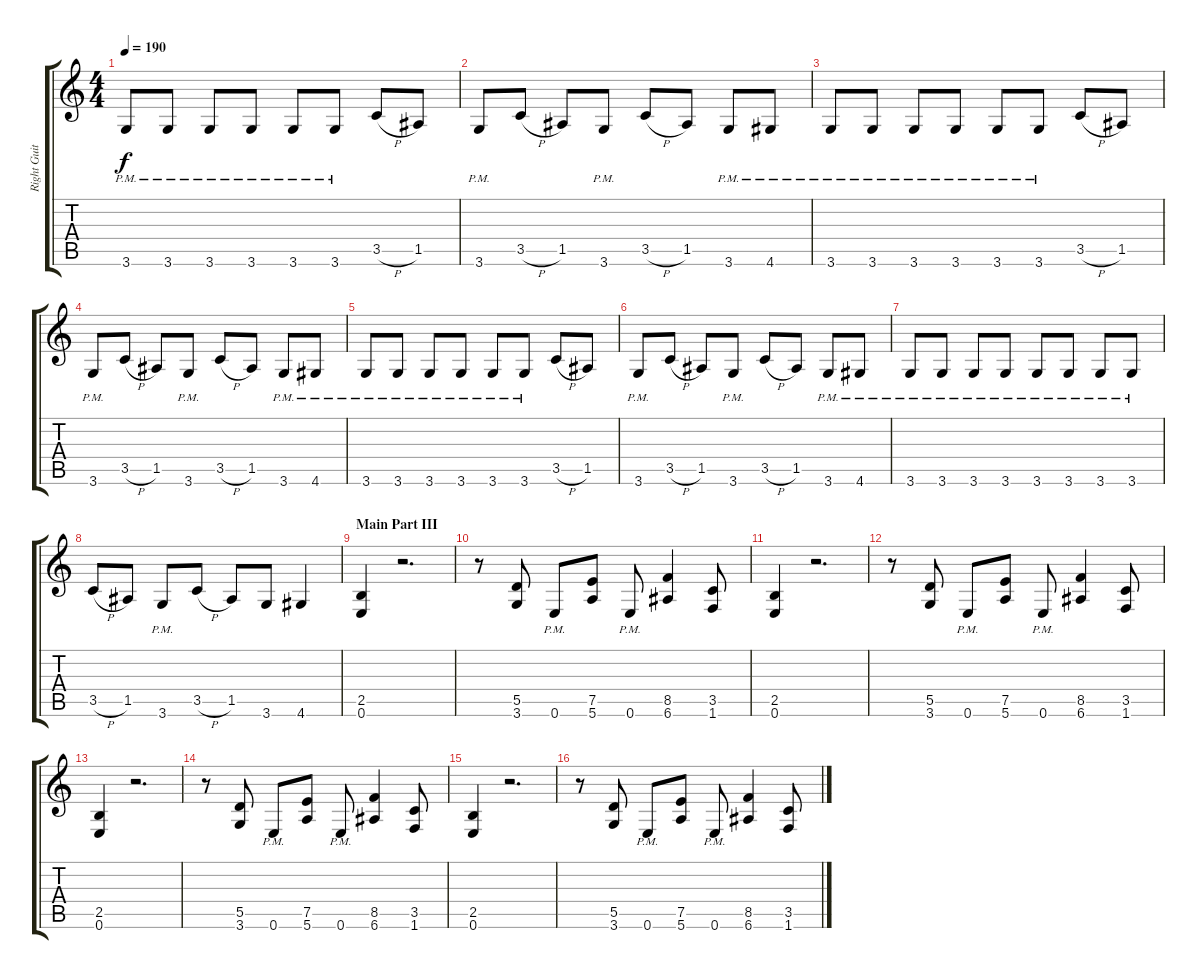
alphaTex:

\track ("Right Guitar" "Right Guit") {instrument distortionguitar}
\staff {score tabs}
\tuning (E4 B3 G3 D3 A2 E2) {hide}
\ts (4 4)
\tempo 190
\clef g2
\ks c
3.6{pm}.8{dy f} 3.6{pm}.8 3.6{pm}.8 3.6{pm}.8 3.6{pm}.8 3.6{pm}.8 3.5{h}.8 1.5.8 |
3.6{pm}.8 3.5{h}.8 1.5.8 3.6{pm}.8 3.5{h}.8 1.5.8 3.6{pm}.8 4.6{pm}.8 |
3.6{pm}.8 3.6{pm}.8 3.6{pm}.8 3.6{pm}.8 3.6{pm}.8 3.6{pm}.8 3.5{h}.8 1.5.8 |
3.6{pm}.8 3.5{h}.8 1.5.8 3.6{pm}.8 3.5{h}.8 1.5.8 3.6{pm}.8 4.6{pm}.8 |
3.6{pm}.8 3.6{pm}.8 3.6{pm}.8 3.6{pm}.8 3.6{pm}.8 3.6{pm}.8 3.5{h}.8 1.5.8 |
3.6{pm}.8 3.5{h}.8 1.5.8 3.6{pm}.8 3.5{h}.8 1.5.8 3.6{pm}.8 4.6{pm}.8 |
3.6{pm}.8 3.6{pm}.8 3.6{pm}.8 3.6{pm}.8 3.6{pm}.8 3.6{pm}.8 3.6{pm}.8 3.6{pm}.8 |
3.5{h}.8 1.5.8 3.6{pm}.8 3.5{h}.8 1.5.8 3.6.8 4.6.4 |
\section ("" "Main Part III")
(2.5 0.6).4 r.2{d} |
r.8 (5.5 3.6).8 0.6{pm}.8 (7.5 5.6).8 0.6{pm}.8 (8.5 6.6).4 (3.5 1.6).8 |
(2.5 0.6).4 r.2{d} |
r.8 (5.5 3.6).8 0.6{pm}.8 (7.5 5.6).8 0.6{pm}.8 (8.5 6.6).4 (3.5 1.6).8 |
(2.5 0.6).4 r.2{d} |
r.8 (5.5 3.6).8 0.6{pm}.8 (7.5 5.6).8 0.6{pm}.8 (8.5 6.6).4 (3.5 1.6).8 |
(2.5 0.6).4 r.2{d} |
r.8 (5.5 3.6).8 0.6{pm}.8 (7.5 5.6).8 0.6{pm}.8 (8.5 6.6).4 (3.5 1.6).8
